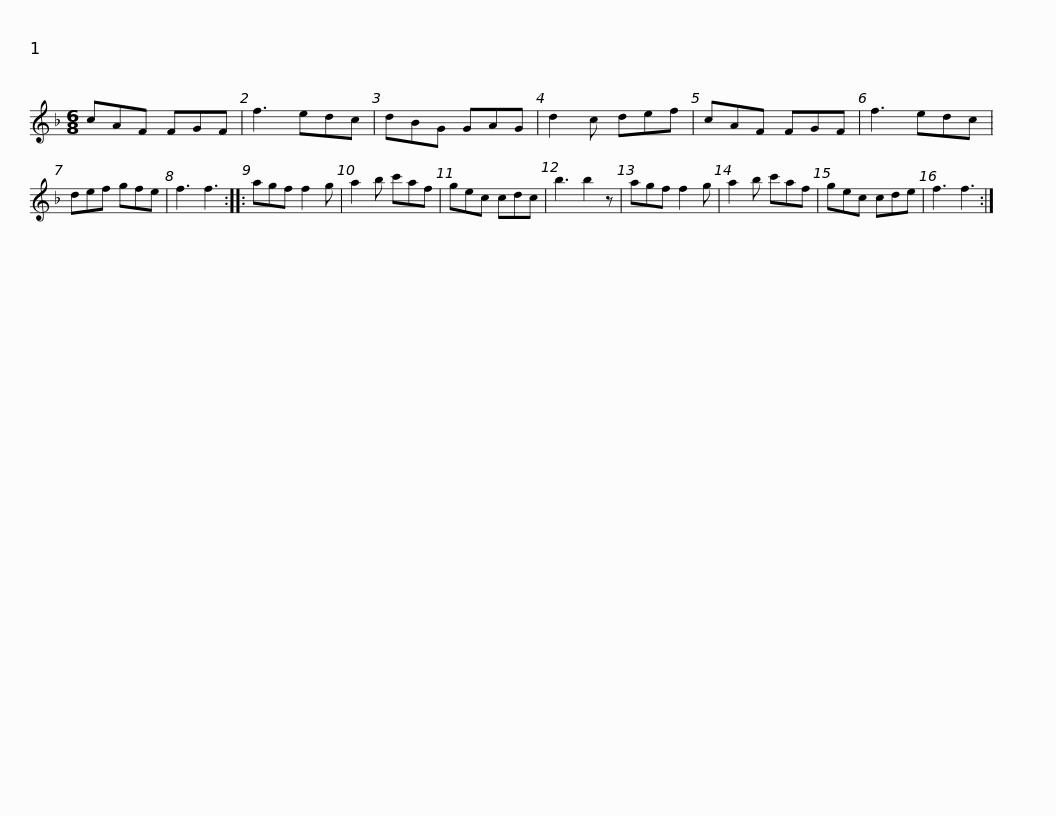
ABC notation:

X:1
L:1/8
M:6/8
I:linebreak $
K:F
V:1 treble
V:1
 cAF FGF | f3 edc | dBG GAG | d2 c def | cAF FGF | %5
 f3 edc | def gfe | f3 f3 ::$ agf f2 g | a2 b c'af | %10
 gec cdc | b3 b2 z | agf f2 g | a2 b c'af | gec cde | %15
 f3 f3 :| %16
